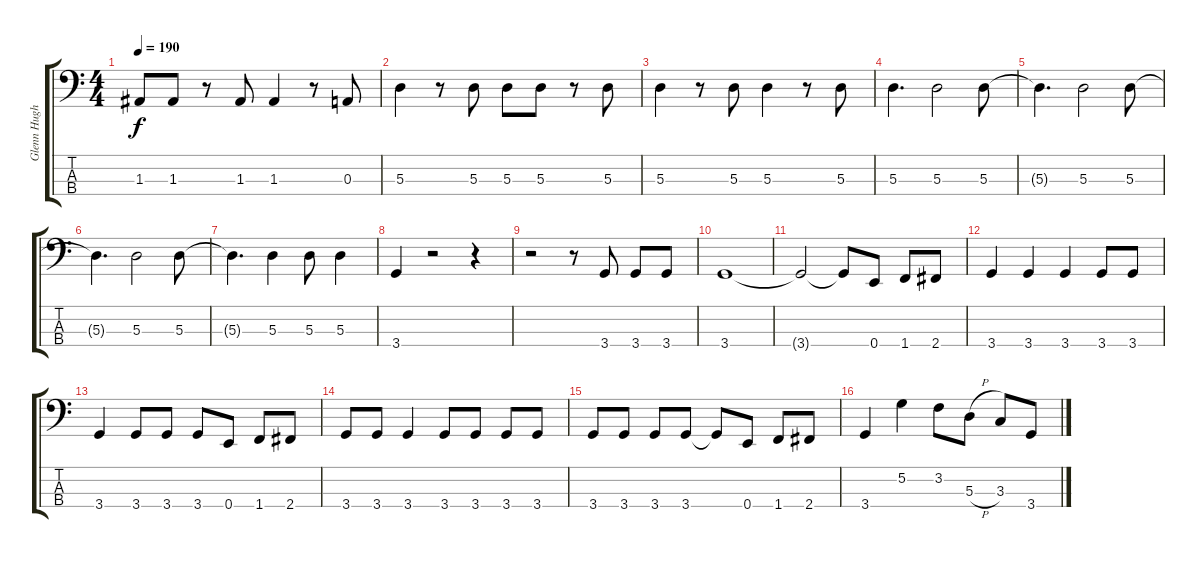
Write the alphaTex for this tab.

\track ("Glenn Hughes" "Glenn Hugh") {instrument electricbassfinger}
\staff {score tabs}
\tuning (G2 D2 A1 E1) {hide}
\ts (4 4)
\tempo 190
\clef f4
\ks c
1.3.8{dy f} 1.3.8 r.8 1.3.8 1.3.4 r.8 0.3.8 |
5.3.4 r.8 5.3.8 5.3.8 5.3.8 r.8 5.3.8 |
5.3.4 r.8 5.3.8 5.3.4 r.8 5.3.8 |
5.3.4{d} 5.3.2 5.3.8 |
5.3{t}.4{d} 5.3.2 5.3.8 |
5.3{t}.4{d} 5.3.2 5.3.8 |
5.3{t}.4{d} 5.3.4 5.3.8 5.3.4 |
3.4.4 r.2 r.4 |
r.2 r.8 3.4.8 3.4.8 3.4.8 |
3.4.1 |
3.4{t}.2 3.4{t}.8 0.4.8 1.4.8 2.4.8 |
3.4.4 3.4.4 3.4.4 3.4.8 3.4.8 |
3.4.4 3.4.8 3.4.8 3.4.8 0.4.8 1.4.8 2.4.8 |
3.4.8 3.4.8 3.4.4 3.4.8 3.4.8 3.4.8 3.4.8 |
3.4.8 3.4.8 3.4.8 3.4.8 3.4{t}.8 0.4.8 1.4.8 2.4.8 |
3.4.4 5.2.4 3.2.8 5.3{h}.8 3.3.8 3.4.8
